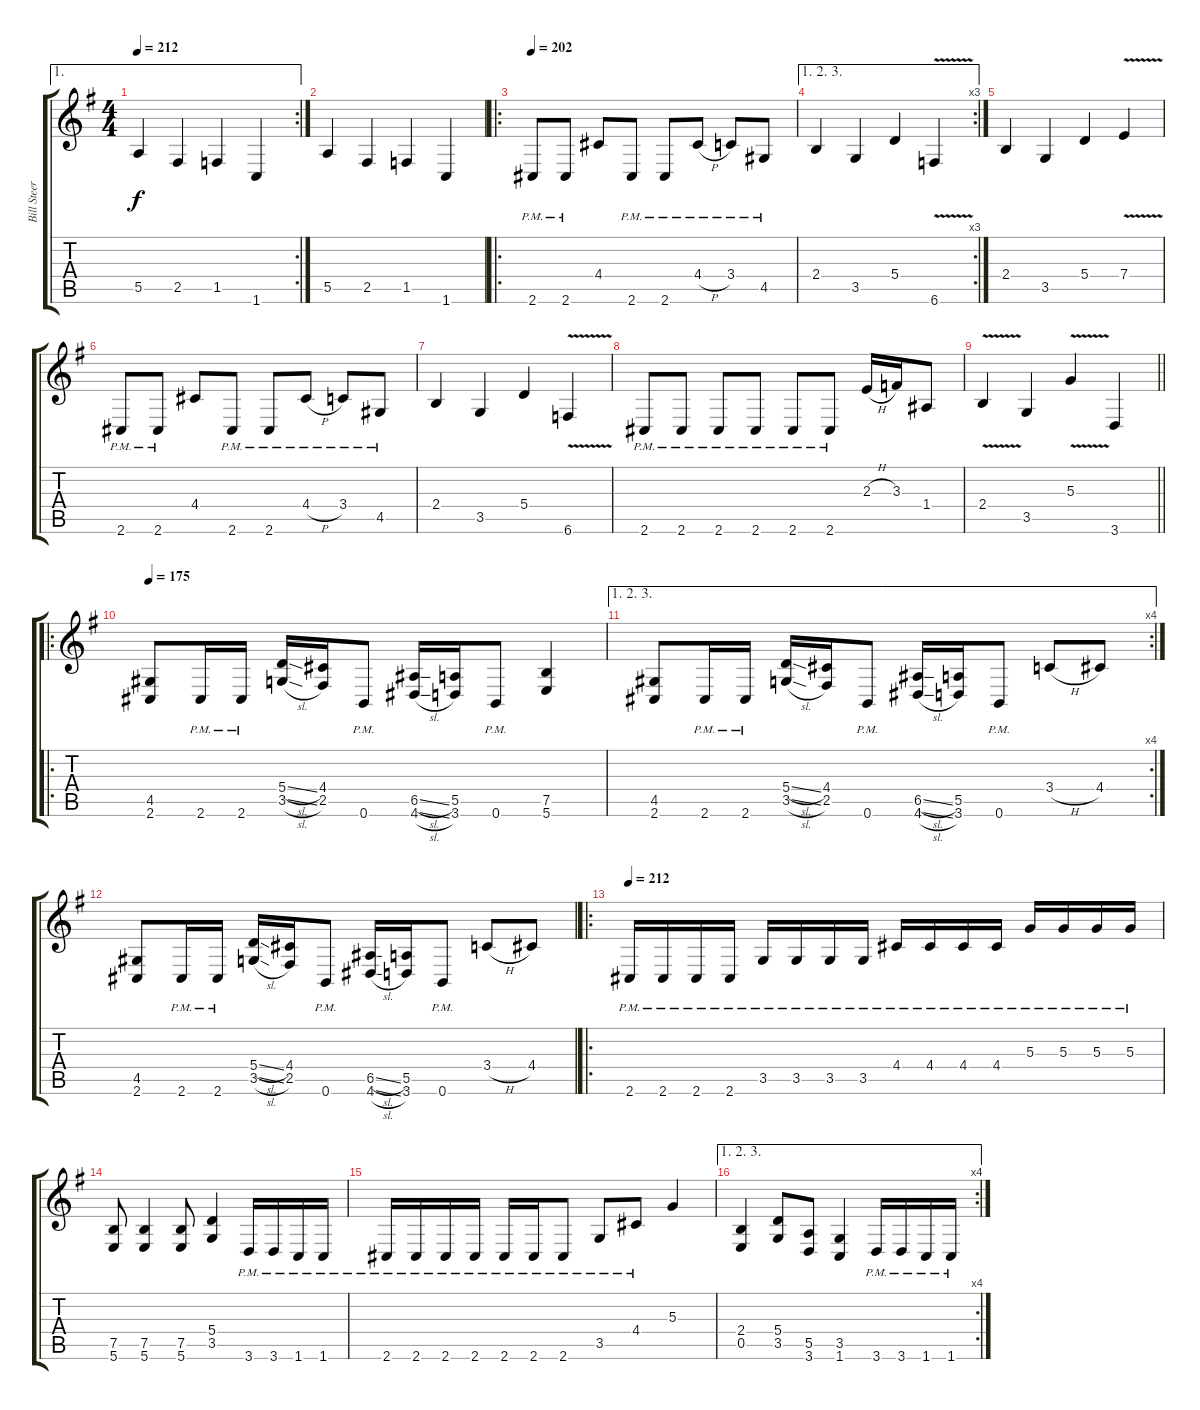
\track ("Bill Steer (Guitar 1)" "Bill Steer") {instrument distortionguitar}
\staff {score tabs}
\tuning (B3 Gb3 D3 A2 E2 B1) {hide}
\ae 1
\rc 2
\ts (4 4)
\tempo 212
\clef g2
\ks g
5.5.4{dy f} 2.5.4 1.5.4 1.6.4 |
5.5.4 2.5.4 1.5.4 1.6.4 |
\ro
\tempo 202
2.6{pm}.8 2.6{pm}.8 4.4.8 2.6{pm}.8 2.6{pm}.8 4.4{h pm}.8 3.4{pm}.8 4.5{pm}.8 |
\ae (1 2 3)
\rc 3
2.4.4 3.5.4 5.4.4 6.6{v}.4 |
2.4.4 3.5.4 5.4.4 7.4{v}.4 |
2.6{pm}.8 2.6{pm}.8 4.4.8 2.6{pm}.8 2.6{pm}.8 4.4{h pm}.8 3.4{pm}.8 4.5{pm}.8 |
2.4.4 3.5.4 5.4.4 6.6{v}.4 |
2.6{pm}.8 2.6{pm}.8 2.6{pm}.8 2.6{pm}.8 2.6{pm}.8 2.6{pm}.8 2.3{h}.16 3.3.16 1.4.8 |
\barLineRight lightlight
2.4{v}.4 3.5.4 5.3{v}.4 3.6.4 |
\ro
\tempo 175
(4.5 2.6).8 2.6{pm}.16 2.6{pm}.16 (5.4{sl} 3.5{sl}).16 (4.4 2.5).16 0.6{pm}.8 (6.5{sl} 4.6{sl}).16 (5.5 3.6).16 0.6{pm}.8 (7.5 5.6).4 |
\ae (1 2 3)
\rc 4
(4.5 2.6).8 2.6{pm}.16 2.6{pm}.16 (5.4{sl} 3.5{sl}).16 (4.4 2.5).16 0.6{pm}.8 (6.5{sl} 4.6{sl}).16 (5.5 3.6).16 0.6{pm}.8 3.4{h}.8 4.4.8 |
(4.5 2.6).8 2.6{pm}.16 2.6{pm}.16 (5.4{sl} 3.5{sl}).16 (4.4 2.5).16 0.6{pm}.8 (6.5{sl} 4.6{sl}).16 (5.5 3.6).16 0.6{pm}.8 3.4{h}.8 4.4.8 |
\ro
\tempo 212
2.6{pm}.16 2.6{pm}.16 2.6{pm}.16 2.6{pm}.16 3.5{pm}.16 3.5{pm}.16 3.5{pm}.16 3.5{pm}.16 4.4{pm}.16 4.4{pm}.16 4.4{pm}.16 4.4{pm}.16 5.3{pm}.16 5.3{pm}.16 5.3{pm}.16 5.3{pm}.16 |
(7.5 5.6).8 (7.5 5.6).4 (7.5 5.6).8 (5.4 3.5).4 3.6{pm}.16 3.6{pm}.16 1.6{pm}.16 1.6{pm}.16 |
2.6{pm}.16 2.6{pm}.16 2.6{pm}.16 2.6{pm}.16 2.6{pm}.16 2.6{pm}.16 2.6{pm}.8 3.5{pm}.8 4.4{pm}.8 5.3.4 |
\ae (1 2 3)
\rc 4
(2.4 0.5).4 (5.4 3.5).8 (5.5 3.6).8 (3.5 1.6).4 3.6{pm}.16 3.6{pm}.16 1.6{pm}.16 1.6{pm}.16
